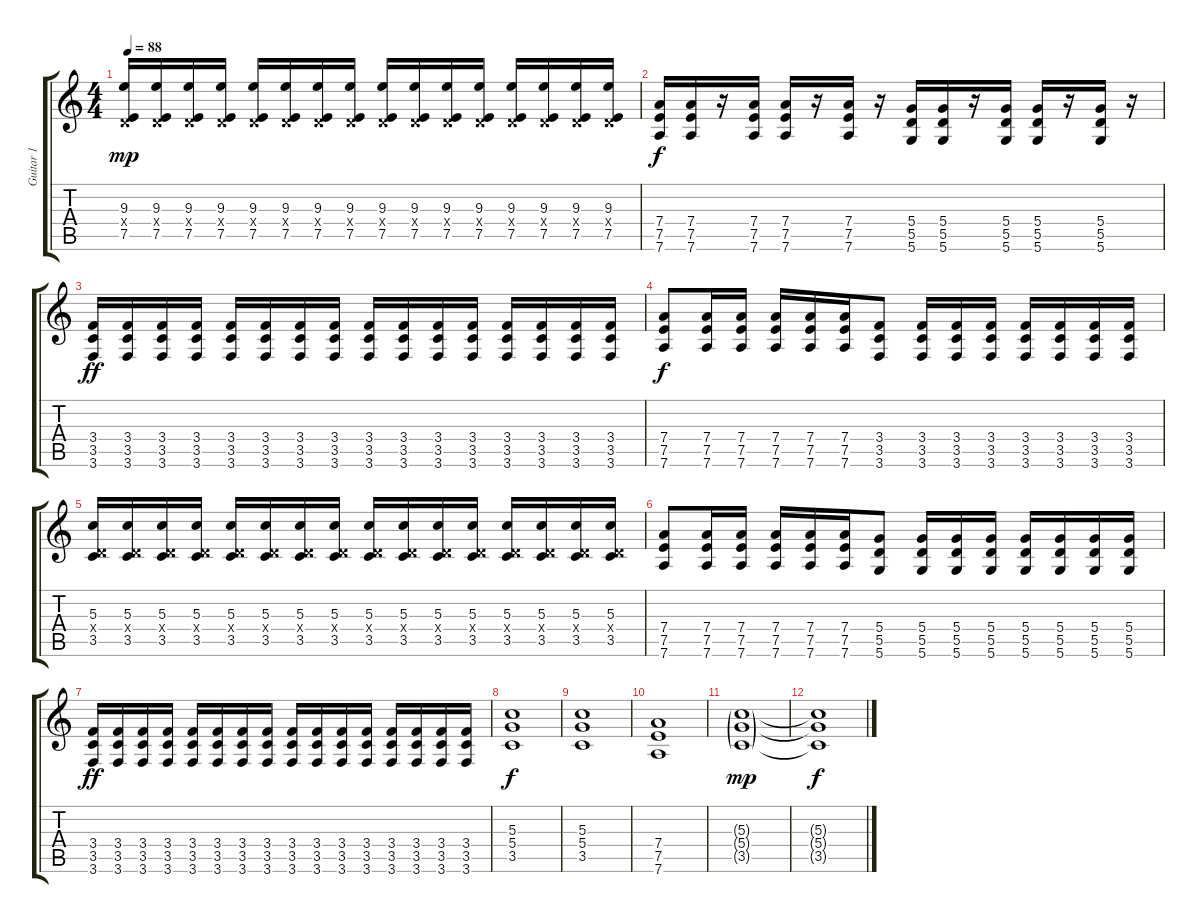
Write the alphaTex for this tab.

\track ("Guitar 1" "Guitar 1") {instrument distortionguitar}
\staff {score tabs}
\tuning (E4 B3 G3 D3 A2 D2) {hide}
\ts (4 4)
\tempo 88
\clef g2
\ks c
(9.3 0.4{x} 7.5).16{dy mp} (9.3 0.4{x} 7.5).16 (9.3 0.4{x} 7.5).16 (9.3 0.4{x} 7.5).16 (9.3 0.4{x} 7.5).16 (9.3 0.4{x} 7.5).16 (9.3 0.4{x} 7.5).16 (9.3 0.4{x} 7.5).16 (9.3 0.4{x} 7.5).16 (9.3 0.4{x} 7.5).16 (9.3 0.4{x} 7.5).16 (9.3 0.4{x} 7.5).16 (9.3 0.4{x} 7.5).16 (9.3 0.4{x} 7.5).16 (9.3 0.4{x} 7.5).16 (9.3 0.4{x} 7.5).16 |
(7.4 7.5 7.6).16{dy f} (7.4 7.5 7.6).16 r.16 (7.4 7.5 7.6).16 (7.4 7.5 7.6).16 r.16 (7.4 7.5 7.6).16 r.16 (5.4 5.5 5.6).16 (5.4 5.5 5.6).16 r.16 (5.4 5.5 5.6).16 (5.4 5.5 5.6).16 r.16 (5.4 5.5 5.6).16 r.16 |
(3.4 3.5 3.6).16{dy ff} (3.4 3.5 3.6).16 (3.4 3.5 3.6).16 (3.4 3.5 3.6).16 (3.4 3.5 3.6).16 (3.4 3.5 3.6).16 (3.4 3.5 3.6).16 (3.4 3.5 3.6).16 (3.4 3.5 3.6).16 (3.4 3.5 3.6).16 (3.4 3.5 3.6).16 (3.4 3.5 3.6).16 (3.4 3.5 3.6).16 (3.4 3.5 3.6).16 (3.4 3.5 3.6).16 (3.4 3.5 3.6).16 |
(7.4 7.5 7.6).8{dy f} (7.4 7.5 7.6).16 (7.4 7.5 7.6).16 (7.4 7.5 7.6).16 (7.4 7.5 7.6).16 (7.4 7.5 7.6).16 (3.4 3.5 3.6).8 (3.4 3.5 3.6).16 (3.4 3.5 3.6).16 (3.4 3.5 3.6).16 (3.4 3.5 3.6).16 (3.4 3.5 3.6).16 (3.4 3.5 3.6).16 (3.4 3.5 3.6).16 |
(5.3 0.4{x} 3.5).16 (5.3 0.4{x} 3.5).16 (5.3 0.4{x} 3.5).16 (5.3 0.4{x} 3.5).16 (5.3 0.4{x} 3.5).16 (5.3 0.4{x} 3.5).16 (5.3 0.4{x} 3.5).16 (5.3 0.4{x} 3.5).16 (5.3 0.4{x} 3.5).16 (5.3 0.4{x} 3.5).16 (5.3 0.4{x} 3.5).16 (5.3 0.4{x} 3.5).16 (5.3 0.4{x} 3.5).16 (5.3 0.4{x} 3.5).16 (5.3 0.4{x} 3.5).16 (5.3 0.4{x} 3.5).16 |
(7.4 7.5 7.6).8 (7.4 7.5 7.6).16 (7.4 7.5 7.6).16 (7.4 7.5 7.6).16 (7.4 7.5 7.6).16 (7.4 7.5 7.6).16 (5.4 5.5 5.6).8 (5.4 5.5 5.6).16 (5.4 5.5 5.6).16 (5.4 5.5 5.6).16 (5.4 5.5 5.6).16 (5.4 5.5 5.6).16 (5.4 5.5 5.6).16 (5.4 5.5 5.6).16 |
(3.4 3.5 3.6).16{dy ff} (3.4 3.5 3.6).16 (3.4 3.5 3.6).16 (3.4 3.5 3.6).16 (3.4 3.5 3.6).16 (3.4 3.5 3.6).16 (3.4 3.5 3.6).16 (3.4 3.5 3.6).16 (3.4 3.5 3.6).16 (3.4 3.5 3.6).16 (3.4 3.5 3.6).16 (3.4 3.5 3.6).16 (3.4 3.5 3.6).16 (3.4 3.5 3.6).16 (3.4 3.5 3.6).16 (3.4 3.5 3.6).16 |
(5.3 5.4 3.5).1{dy f} |
(5.3 5.4 3.5).1 |
(7.4 7.5 7.6).1 |
(5.3{g} 5.4{g} 3.5{g}).1{dy mp} |
(5.3{t} 5.4{t} 3.5{t}).1{dy f}
